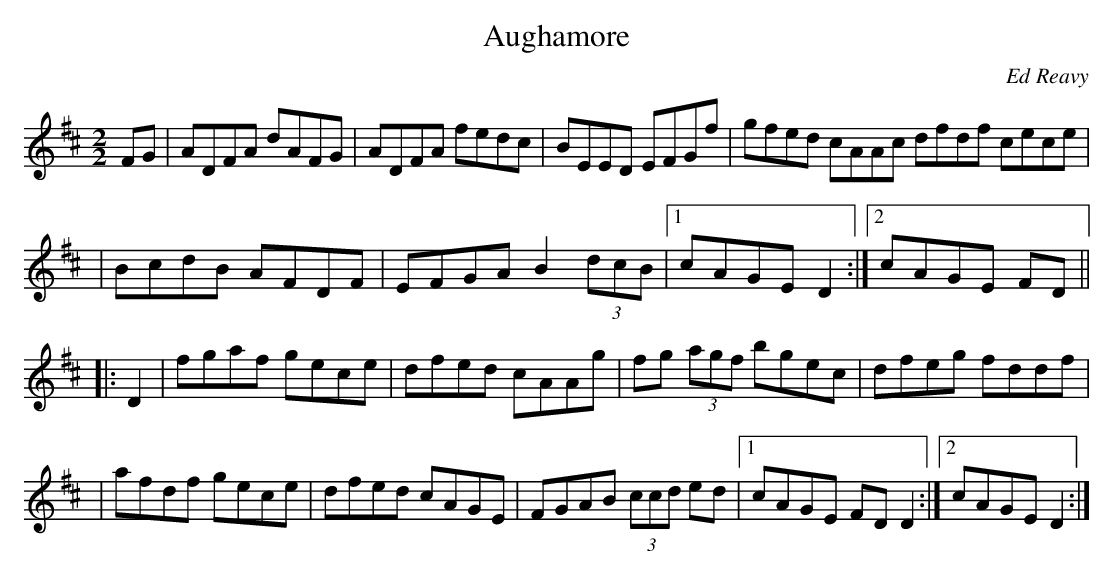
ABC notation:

X:1
T:Aughamore
M:2/2
L:1/8
C:Ed Reavy
K:D
FG \
| ADFA dAFG | ADFA fedc | BEED EFGf | gfed cAAc dfdf cece |
| BcdB AFDF | EFGA B2 (3dcB |1 cAGE D2 :|2 cAGE FD ||
|: D2 \
| fgaf gece | dfed cAAg | fg (3agf bgec | dfeg fddf |
| afdf gece | dfed cAGE | FGAB (3ccd ed |1 cAGE FD D2 :|2 cAGE D2 :|
